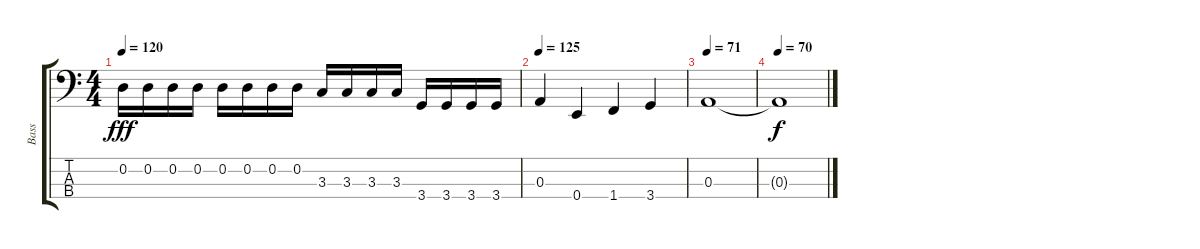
\track ("Bass" "Bass") {instrument electricbassfinger}
\staff {score tabs}
\tuning (G2 D2 A1 E1) {hide}
\ts (4 4)
\tempo 120
\clef f4
\ks c
0.2.16{dy fff} 0.2.16 0.2.16 0.2.16 0.2.16 0.2.16 0.2.16 0.2.16 3.3.16 3.3.16 3.3.16 3.3.16 3.4.16 3.4.16 3.4.16 3.4.16 |
\tempo 125
0.3.4 0.4.4 1.4.4 3.4.4 |
\tempo 71
0.3.1 |
\tempo 70
0.3{t}.1{dy f}
